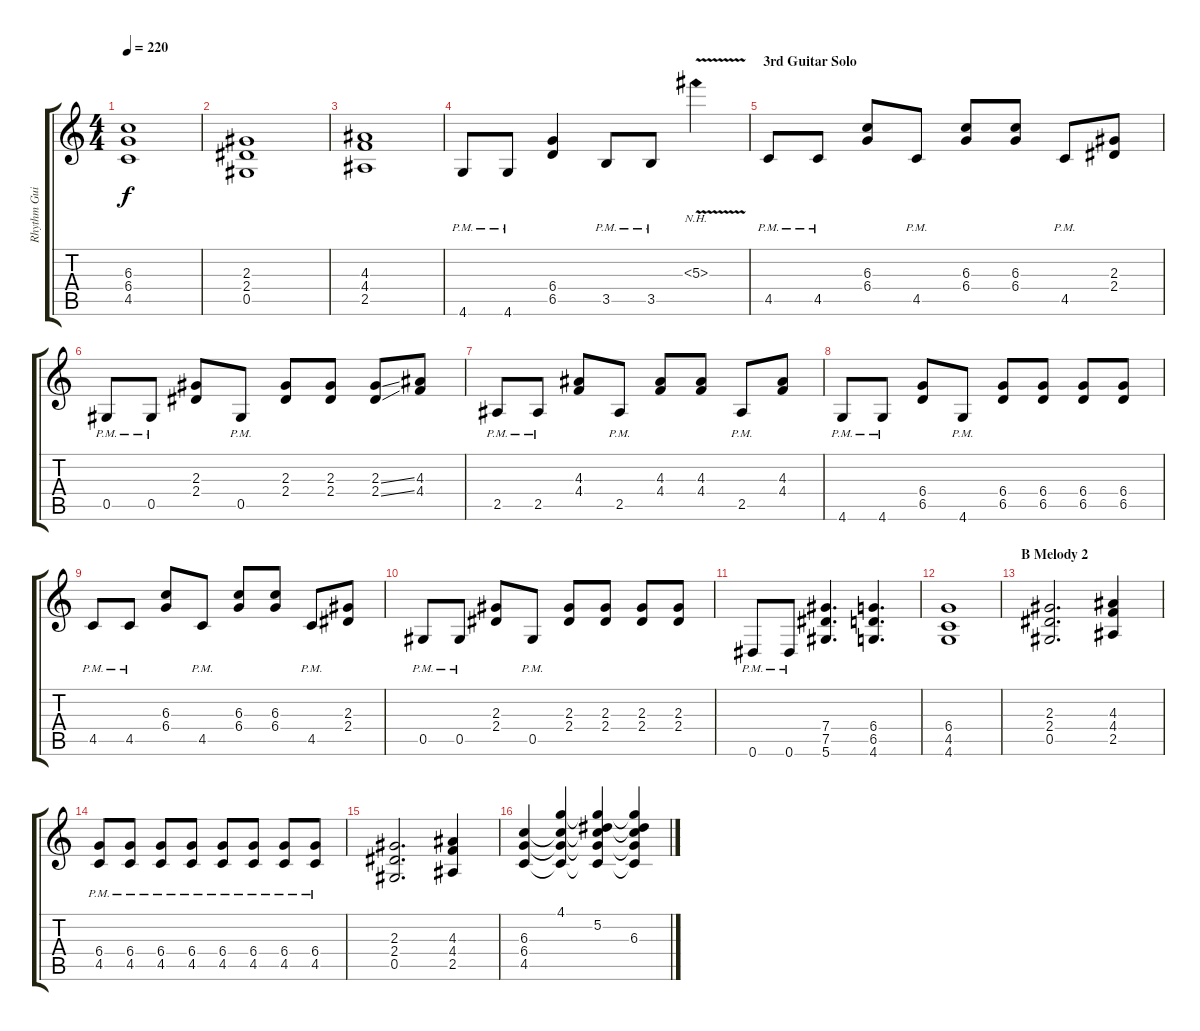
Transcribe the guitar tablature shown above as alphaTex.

\track ("Rhythm Guitar 1" "Rhythm Gui") {instrument distortionguitar}
\staff {score tabs}
\tuning (Eb4 Bb3 Gb3 Db3 Ab2 Eb2) {hide}
\ts (4 4)
\tempo 220
\clef g2
\ks c
(6.3 6.4 4.5).1{dy f} |
(2.3 2.4 0.5).1 |
(4.3 4.4 2.5).1 |
4.6{pm}.8 4.6{pm}.8 (6.4 6.5).4 3.5{pm}.8 3.5{pm}.8 5.3{nh v}.4 |
\section ("" "3rd Guitar Solo")
4.5{pm}.8 4.5{pm}.8 (6.3 6.4).8 4.5{pm}.8 (6.3 6.4).8 (6.3 6.4).8 4.5{pm}.8 (2.3 2.4).8 |
0.5{pm}.8 0.5{pm}.8 (2.3 2.4).8 0.5{pm}.8 (2.3 2.4).8 (2.3 2.4).8 (2.3{ss} 2.4{ss}).8 (4.3 4.4).8 |
2.5{pm}.8 2.5{pm}.8 (4.3 4.4).8 2.5{pm}.8 (4.3 4.4).8 (4.3 4.4).8 2.5{pm}.8 (4.3 4.4).8 |
4.6{pm}.8 4.6{pm}.8 (6.4 6.5).8 4.6{pm}.8 (6.4 6.5).8 (6.4 6.5).8 (6.4 6.5).8 (6.4 6.5).8 |
4.5{pm}.8 4.5{pm}.8 (6.3 6.4).8 4.5{pm}.8 (6.3 6.4).8 (6.3 6.4).8 4.5{pm}.8 (2.3 2.4).8 |
0.5{pm}.8 0.5{pm}.8 (2.3 2.4).8 0.5{pm}.8 (2.3 2.4).8 (2.3 2.4).8 (2.3 2.4).8 (2.3 2.4).8 |
0.6{pm}.8 0.6{pm}.8 (7.4 7.5 5.6).4{d} (6.4 6.5 4.6).4{d} |
(6.4 4.5 4.6).1 |
\section ("" "B Melody 2")
(2.3 2.4 0.5).2{d} (4.3 4.4 2.5).4 |
(6.4{pm} 4.5{pm}).8 (6.4{pm} 4.5{pm}).8 (6.4{pm} 4.5{pm}).8 (6.4{pm} 4.5{pm}).8 (6.4{pm} 4.5{pm}).8 (6.4{pm} 4.5{pm}).8 (6.4{pm} 4.5{pm}).8 (6.4{pm} 4.5{pm}).8 |
(2.3 2.4 0.5).2{d} (4.3 4.4 2.5).4 |
(6.3 6.4 4.5).4 (4.1 6.3{t} 6.4{t} 4.5{t}).4 (4.1{t} 5.2 6.3{t} 6.4{t} 4.5{t}).4 (4.1{t} 5.2{t} 6.3 6.4{t} 4.5{t}).4
